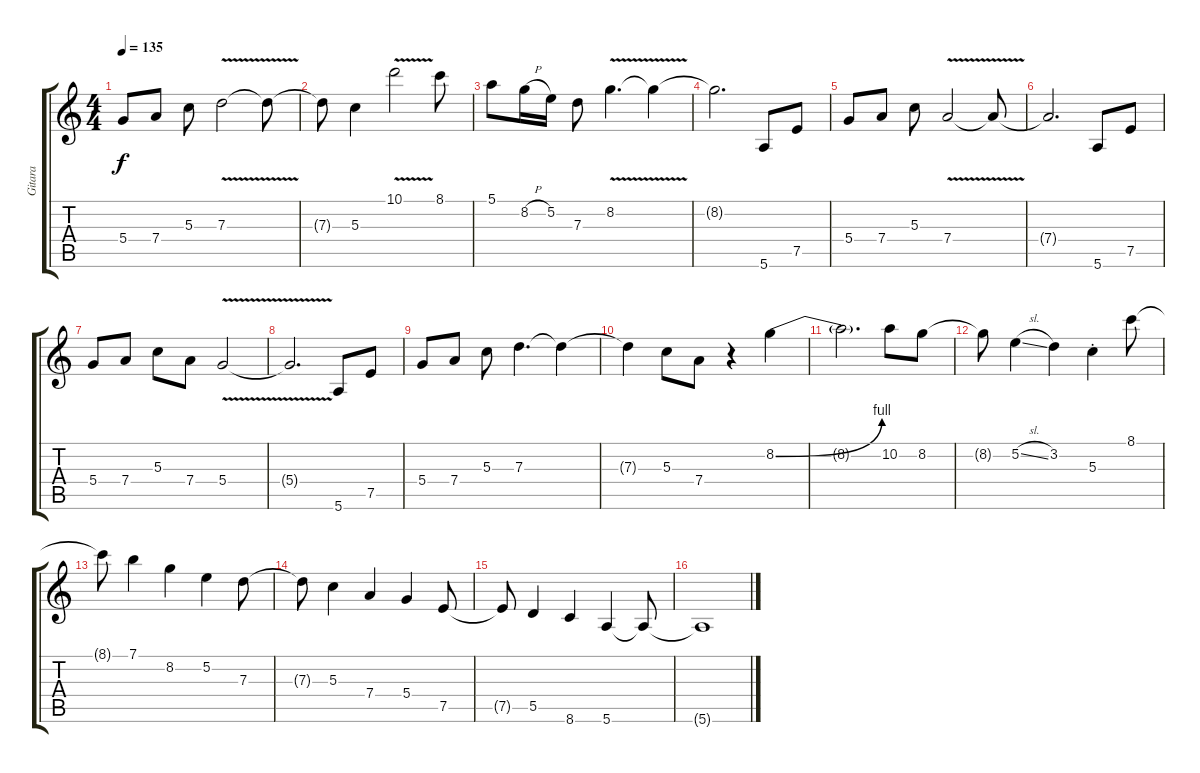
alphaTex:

\track ("Gitara" "Gitara") {instrument overdrivenguitar}
\staff {score tabs}
\tuning (E4 B3 G3 D3 A2 E2) {hide}
\ts (4 4)
\tempo 135
\clef g2
\ks c
5.4.8{dy f} 7.4.8 5.3.8 7.3{v}.2 7.3{t}.8 |
7.3{t}.8 5.3.4 10.1{v}.2 8.1.8 |
5.1.8 8.2{h}.16 5.2.16 7.3.8 8.2{v}.4{d} 8.2{t}.4 |
8.2{t}.2{d} 5.6.8 7.5.8 |
5.4.8 7.4.8 5.3.8 7.4{v}.2 7.4{t}.8 |
7.4{t}.2{d} 5.6.8 7.5.8 |
5.4.8 7.4.8 5.3.8 7.4.8 5.4{v}.2 |
5.4{t}.2{d} 5.6.8 7.5.8 |
5.4.8 7.4.8 5.3.8 7.3.4{d} 7.3{t}.4 |
7.3{t}.4 5.3.8 7.4.8 r.4 8.2{be (bend 0 0 60 4)}.4 |
8.2{t}.2{d} 10.2.8 8.2.8 |
8.2{t}.8 5.2{sl}.4 3.2.4 5.3{st}.4 8.1.8 |
8.1{t}.8 7.1.4 8.2.4 5.2.4 7.3.8 |
7.3{t}.8 5.3.4{volume 12} 7.4.4 5.4.4{volume 9} 7.5.8 |
7.5{t}.8{volume 6} 5.5.4 8.6.4 5.6.4{volume 4} 5.6{t}.8 |
5.6{t}.1
